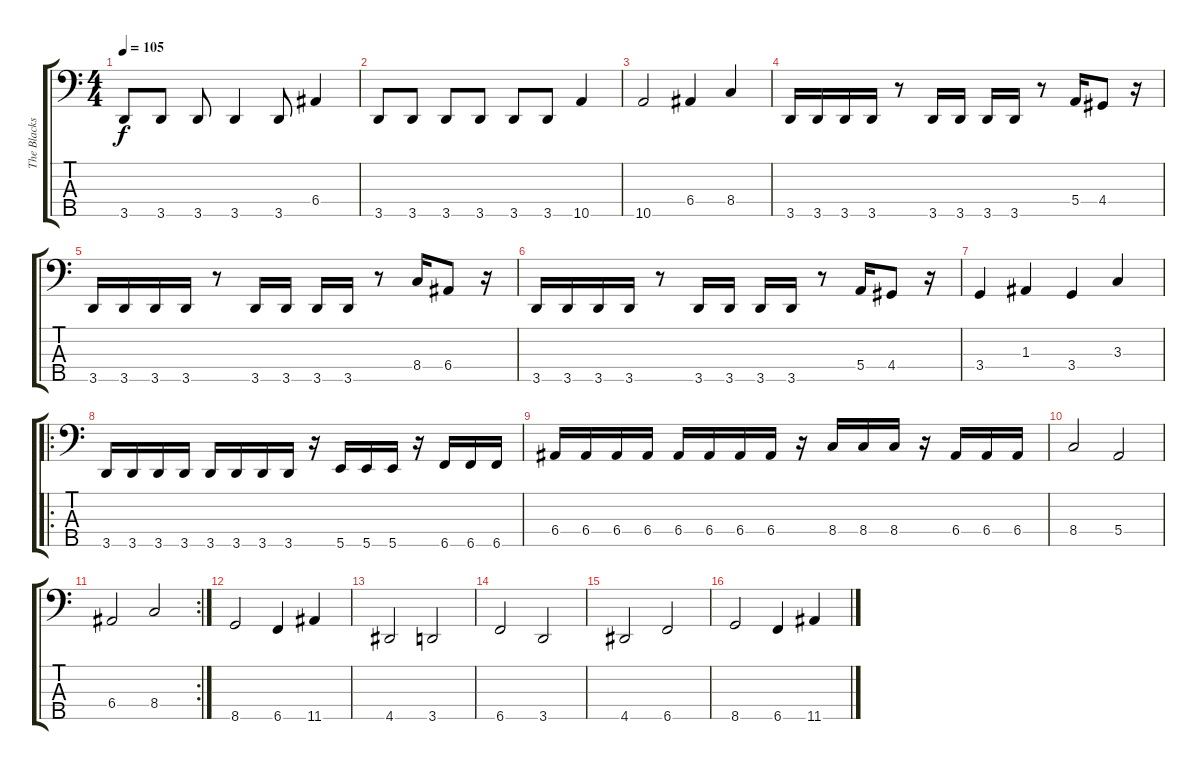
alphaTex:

\track ("The Blacksmith" "The Blacks") {instrument electricbasspick}
\staff {score tabs}
\tuning (G2 D2 A1 E1 B0) {hide}
\ts (4 4)
\tempo 105
\clef f4
\ks c
3.5.8{dy f} 3.5.8 3.5.8 3.5.4 3.5.8 6.4.4 |
3.5.8 3.5.8 3.5.8 3.5.8 3.5.8 3.5.8 10.5.4 |
10.5.2 6.4.4 8.4.4 |
3.5.16 3.5.16 3.5.16 3.5.16 r.8 3.5.16 3.5.16 3.5.16 3.5.16 r.8 5.4.16 4.4.8 r.16 |
3.5.16 3.5.16 3.5.16 3.5.16 r.8 3.5.16 3.5.16 3.5.16 3.5.16 r.8 8.4.16 6.4.8 r.16 |
3.5.16 3.5.16 3.5.16 3.5.16 r.8 3.5.16 3.5.16 3.5.16 3.5.16 r.8 5.4.16 4.4.8 r.16 |
3.4.4 1.3.4 3.4.4 3.3.4 |
\ro
3.5.16 3.5.16 3.5.16 3.5.16 3.5.16 3.5.16 3.5.16 3.5.16 r.16 5.5.16 5.5.16 5.5.16 r.16 6.5.16 6.5.16 6.5.16 |
6.4.16 6.4.16 6.4.16 6.4.16 6.4.16 6.4.16 6.4.16 6.4.16 r.16 8.4.16 8.4.16 8.4.16 r.16 6.4.16 6.4.16 6.4.16 |
8.4.2 5.4.2 |
\rc 2
6.4.2 8.4.2 |
8.5.2 6.5.4 11.5.4 |
4.5.2 3.5.2 |
6.5.2 3.5.2 |
4.5.2 6.5.2 |
8.5.2 6.5.4 11.5.4
